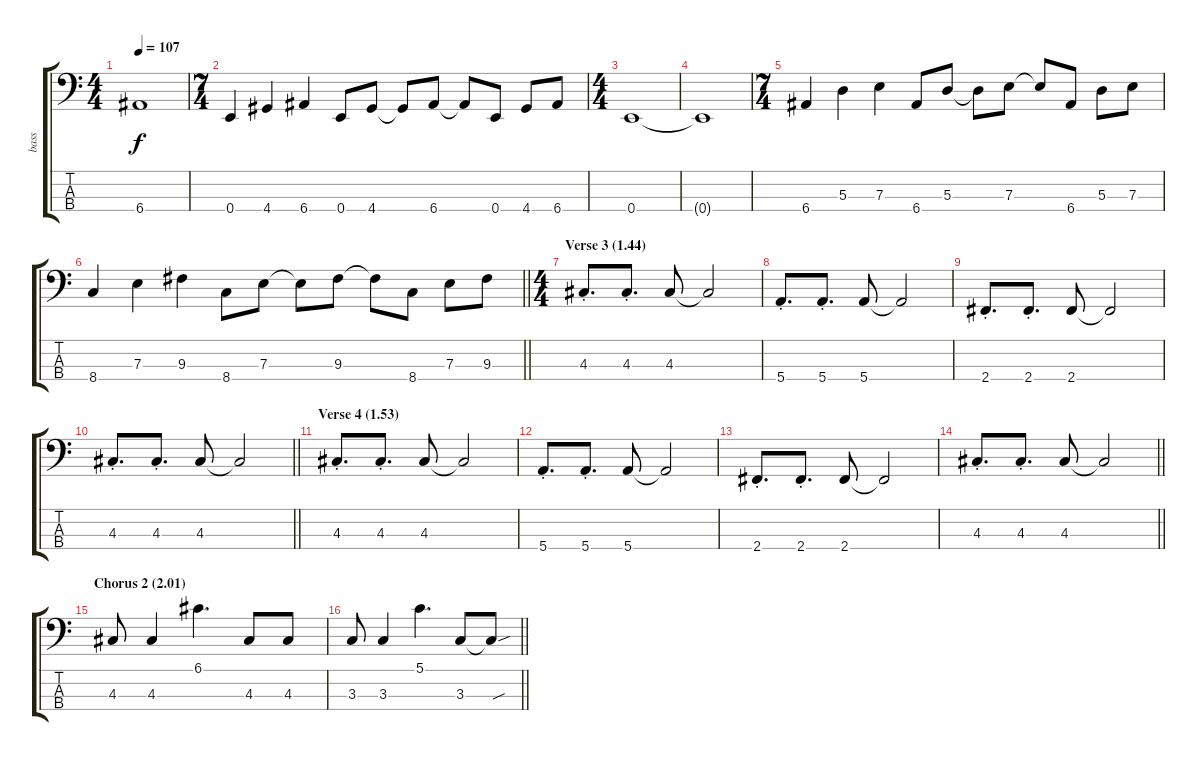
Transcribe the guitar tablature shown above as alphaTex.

\track ("bass" "bass") {instrument electricbasspick}
\staff {score tabs}
\tuning (G2 D2 A1 E1) {hide}
\ts (4 4)
\tempo 107
\clef f4
\ks c
6.4{t}.1{dy f} |
\ts (7 4)
0.4.4 4.4.4 6.4.4 0.4.8 4.4.8 4.4{t}.8 6.4.8 6.4{t}.8 0.4.8 4.4.8 6.4.8 |
\ts (4 4)
0.4.1 |
0.4{t}.1 |
\ts (7 4)
6.4.4 5.3.4 7.3.4 6.4.8 5.3.8 5.3{t}.8 7.3.8 7.3{t}.8 6.4.8 5.3.8 7.3.8 |
\barLineRight lightlight
8.4.4 7.3.4 9.3.4 8.4.8 7.3.8 7.3{t}.8 9.3.8 9.3{t}.8 8.4.8 7.3.8 9.3.8 |
\ts (4 4)
\section ("" "Verse 3 (1.44)")
4.3{st}.8{d} 4.3{st}.8{d} 4.3.8 4.3{t}.2 |
5.4{st}.8{d} 5.4{st}.8{d} 5.4.8 5.4{t}.2 |
2.4{st}.8{d} 2.4{st}.8{d} 2.4.8 2.4{t}.2 |
\barLineRight lightlight
4.3{st}.8{d} 4.3{st}.8{d} 4.3.8 4.3{t}.2 |
\section ("" "Verse 4 (1.53)")
4.3{st}.8{d} 4.3{st}.8{d} 4.3.8 4.3{t}.2 |
5.4{st}.8{d} 5.4{st}.8{d} 5.4.8 5.4{t}.2 |
2.4{st}.8{d} 2.4{st}.8{d} 2.4.8 2.4{t}.2 |
\barLineRight lightlight
4.3{st}.8{d} 4.3{st}.8{d} 4.3.8 4.3{t}.2 |
\section ("" "Chorus 2 (2.01)")
4.3.8 4.3.4 6.1.4{d} 4.3.8 4.3.8 |
\barLineRight lightlight
3.3.8 3.3.4 5.1.4{d} 3.3.8 3.3{sou t}.8
